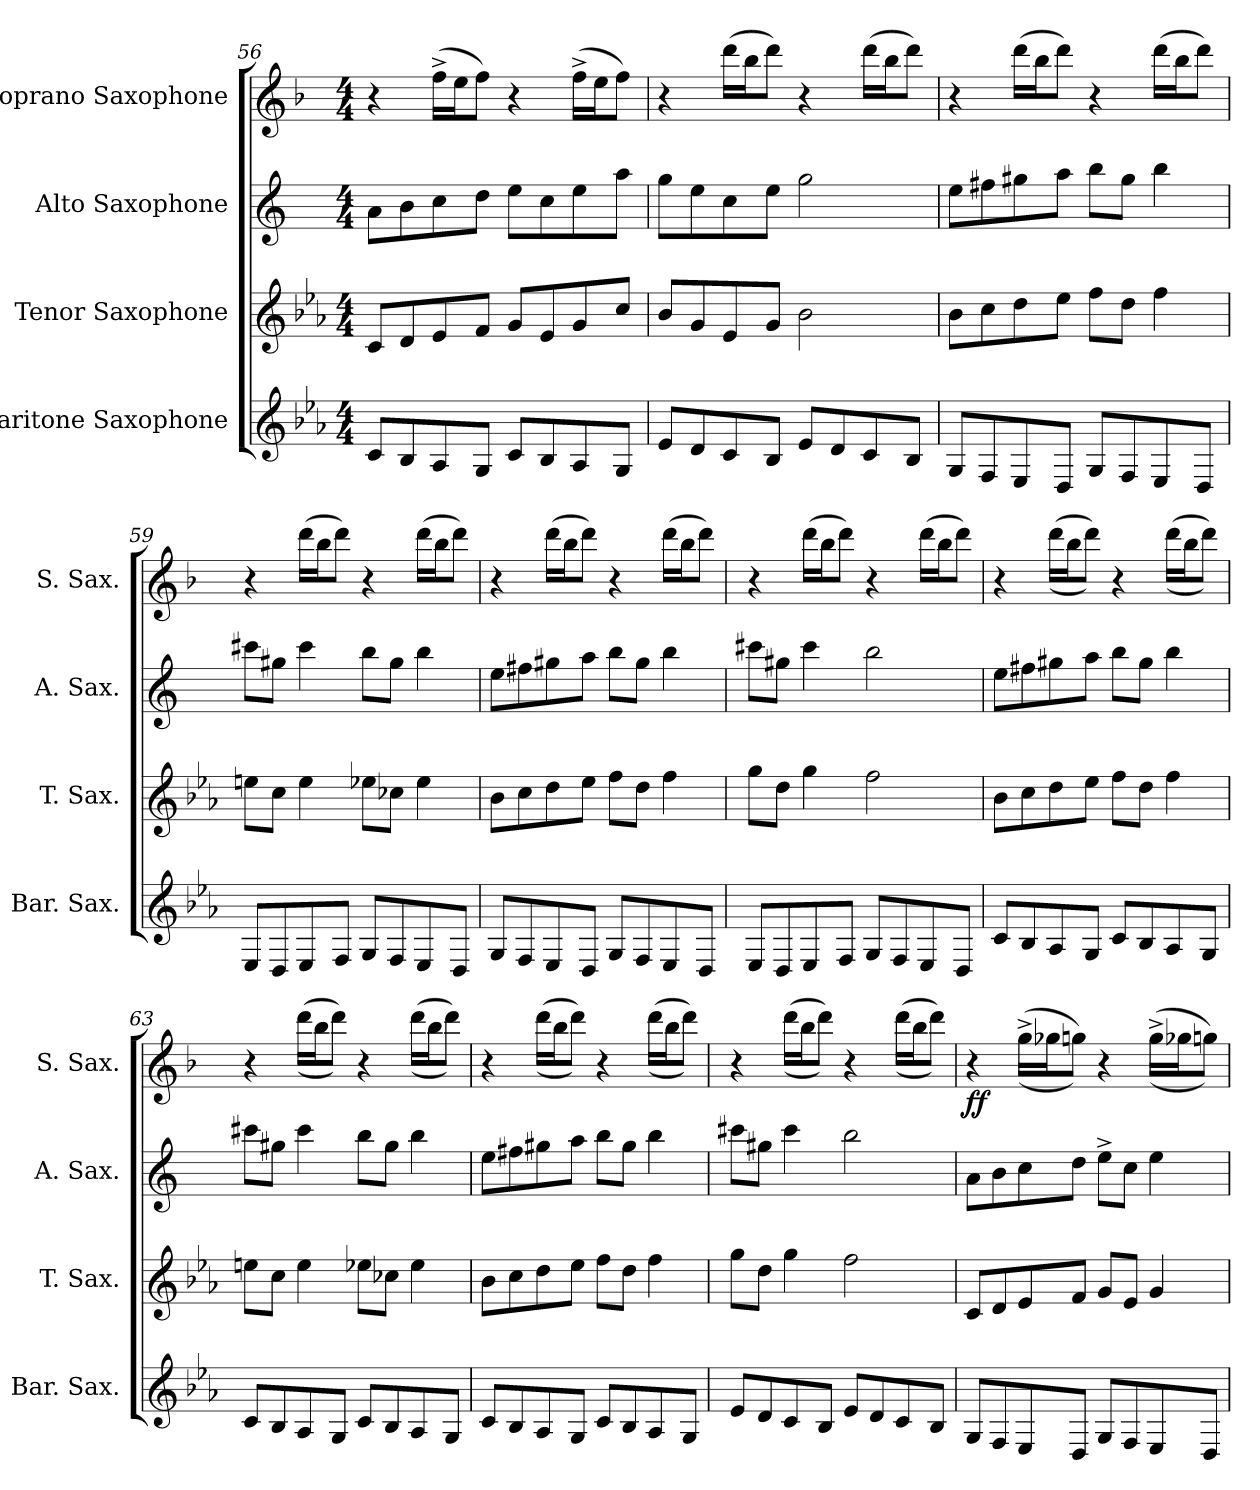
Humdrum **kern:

**kern	**kern	**kern	**kern	**dynam
*part4	*part3	*part2	*part1	*part1
*staff4	*staff3	*staff2	*staff1	*staff1
*I"Baritone Saxophone	*I"Tenor Saxophone	*I"Alto Saxophone	*I"Soprano Saxophone	*
*I'Bar. Sax.	*I'T. Sax.	*I'A. Sax.	*I'S. Sax.	*
!!LO:LB:g=z
*clefG2	*clefG2	*clefG2	*clefG2	*
*ITrd12c21	*ITrd8c14	*ITrd5c9	*ITrd1c2	*
*k[b-e-a-]	*k[b-e-a-]	*k[b-e-a-]	*k[b-e-a-]	*
*M4/4	*M4/4	*M4/4	*M4/4	*
=56	=56	=56	=56	=56
8C/L	8C/L	8c\L	4r	.
8BB-/	8D/	8d\	.	.
8AA-/	8E-/	8e-\	(16ee-^\LL	.
.	.	.	16dd\J	.
8GG/J	8F/J	8f\J	8ee-\J)	.
8C/L	8G/L	8g\L	4r	.
8BB-/	8E-/	8e-\	.	.
8AA-/	8G/	8g\	(16ee-^\LL	.
.	.	.	16dd\J	.
8GG/J	8c/J	8cc\J	8ee-\J)	.
=57	=57	=57	=57	=57
8E-/L	8B-/L	8b-\L	4r	.
8D/	8G/	8g\	.	.
8C/	8E-/	8e-\	(16ccc\LL	.
.	.	.	16aa-\J	.
8BB-/J	8G/J	8g\J	8ccc\J)	.
8E-/L	2B-\	2b-\	4r	.
8D/	.	.	.	.
8C/	.	.	(16ccc\LL	.
.	.	.	16aa-\J	.
8BB-/J	.	.	8ccc\J)	.
=58	=58	=58	=58	=58
8GG/L	8B-\L	8g\L	4r	.
8FF/	8c\	8an\	.	.
8EE-/	8d\	8bn\	(16ccc\LL	.
.	.	.	16aa-\J	.
8DD/J	8e-\J	8cc\J	8ccc\J)	.
8GG/L	8f\L	8dd\L	4r	.
8FF/	8d\J	8b\J	.	.
8EE-/	4f\	4dd\	(16ccc\LL	.
.	.	.	16aa-\J	.
8DD/J	.	.	8ccc\J)	.
!!LO:PB:g=z
=59	=59	=59	=59	=59
8EE-/L	8en\L	8een\L	4r	.
8DD/	8c\J	8bn\J	.	.
8EE-/	4e\	4ee\	(16ccc\LL	.
.	.	.	16aa-\J	.
8FF/J	.	.	8ccc\J)	.
8GG/L	8e-X\L	8dd\L	4r	.
8FF/	8c-X\J	8b\J	.	.
8EE-/	4e-\	4dd\	(16ccc\LL	.
.	.	.	16aa-\J	.
8DD/J	.	.	8ccc\J)	.
=60	=60	=60	=60	=60
8GG/L	8B-\L	8g\L	4r	.
8FF/	8c\	8an\	.	.
8EE-/	8d\	8bn\	(16ccc\LL	.
.	.	.	16aa-\J	.
8DD/J	8e-\J	8cc\J	8ccc\J)	.
8GG/L	8f\L	8dd\L	4r	.
8FF/	8d\J	8b\J	.	.
8EE-/	4f\	4dd\	(16ccc\LL	.
.	.	.	16aa-\J	.
8DD/J	.	.	8ccc\J)	.
=61	=61	=61	=61	=61
8EE-/L	8g\L	8een\L	4r	.
8DD/	8d\J	8bn\J	.	.
8EE-/	4g\	4ee\	(16ccc\LL	.
.	.	.	16aa-\J	.
8FF/J	.	.	8ccc\J)	.
8GG/L	2f\	2dd\	4r	.
8FF/	.	.	.	.
8EE-/	.	.	(16ccc\LL	.
.	.	.	16aa-\J	.
8DD/J	.	.	8ccc\J)	.
!!LO:LB:g=z
=62	=62	=62	=62	=62
8C/L	8B-\L	8g\L	4r	.
8BB-/	8c\	8an\	.	.
8AA-/	8d\	8bn\	((16ccc\LL	.
.	.	.	16aa-\J	.
8GG/J	8e-\J	8cc\J	8ccc\J))	.
8C/L	8f\L	8dd\L	4r	.
8BB-/	8d\J	8b\J	.	.
8AA-/	4f\	4dd\	((16ccc\LL	.
.	.	.	16aa-\J	.
8GG/J	.	.	8ccc\J))	.
=63	=63	=63	=63	=63
8C/L	8en\L	8een\L	4r	.
8BB-/	8c\J	8bn\J	.	.
8AA-/	4e\	4ee\	((16ccc\LL	.
.	.	.	16aa-\J	.
8GG/J	.	.	8ccc\J))	.
8C/L	8e-X\L	8dd\L	4r	.
8BB-/	8c-X\J	8b\J	.	.
8AA-/	4e-\	4dd\	((16ccc\LL	.
.	.	.	16aa-\J	.
8GG/J	.	.	8ccc\J))	.
=64	=64	=64	=64	=64
8C/L	8B-\L	8g\L	4r	.
8BB-/	8c\	8an\	.	.
8AA-/	8d\	8bn\	((16ccc\LL	.
.	.	.	16aa-\J	.
8GG/J	8e-\J	8cc\J	8ccc\J))	.
8C/L	8f\L	8dd\L	4r	.
8BB-/	8d\J	8b\J	.	.
8AA-/	4f\	4dd\	((16ccc\LL	.
.	.	.	16aa-\J	.
8GG/J	.	.	8ccc\J))	.
!!LO:LB:g=z
=65	=65	=65	=65	=65
8E-/L	8g\L	8een\L	4r	.
8D/	8d\J	8bn\J	.	.
8C/	4g\	4ee\	((16ccc\LL	.
.	.	.	16aa-\J	.
8BB-/J	.	.	8ccc\J))	.
8E-/L	2f\	2dd\	4r	.
8D/	.	.	.	.
8C/	.	.	((16ccc\LL	.
.	.	.	16aa-\J	.
8BB-/J	.	.	8ccc\J))	.
=66	=66	=66	=66	=66
!	!	!	!	!LO:DY:b
8GG/L	8C/L	8c\L	4r	ff
8FF/	8D/	8d\	.	.
8EE-/	8E-/	8e-\	((16ff^\LL	.
.	.	.	16ff-X\J	.
8DD/J	8F/J	8f\J	8ffn\J))	.
8GG/L	8G/L	8g^\L	4r	.
8FF/	8E-/J	8e-\J	.	.
8EE-/	4G/	4g\	((16ff^\LL	.
.	.	.	16ff-X\J	.
8DD/J	.	.	8ffn\J))	.
=	=	=	=	=
*-	*-	*-	*-	*-
